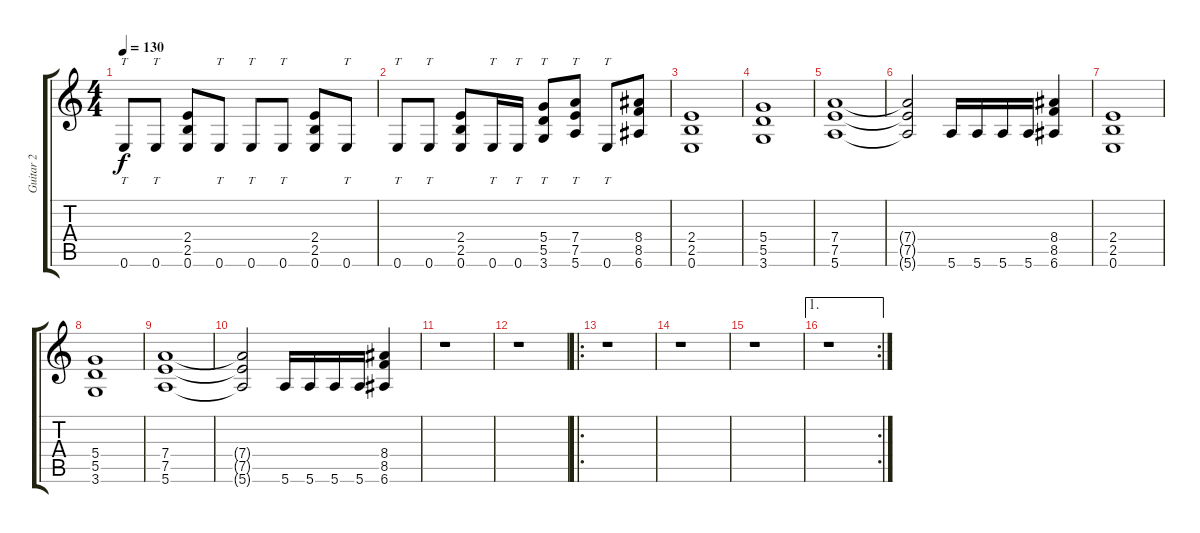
\track ("Guitar 2" "Guitar 2") {instrument distortionguitar}
\staff {score tabs}
\tuning (E4 B3 G3 D3 A2 E2) {hide}
\ts (4 4)
\tempo 130
\clef g2
\ks c
0.6.8{tt dy f} 0.6.8{tt} (2.4 2.5 0.6).8 0.6.8{tt} 0.6.8{tt} 0.6.8{tt} (2.4 2.5 0.6).8 0.6.8{tt} |
0.6.8{tt} 0.6.8{tt} (2.4 2.5 0.6).8 0.6.16{tt} 0.6.16{tt} (5.4 5.5 3.6).8{tt} (7.4 7.5 5.6).8{tt} 0.6.8{tt} (8.4 8.5 6.6).8 |
(2.4 2.5 0.6).1 |
(5.4 5.5 3.6).1 |
(7.4 7.5 5.6).1 |
(7.4{t} 7.5{t} 5.6{t}).2 5.6.16 5.6.16 5.6.16 5.6.16 (8.4 8.5 6.6).4 |
(2.4 2.5 0.6).1 |
(5.4 5.5 3.6).1 |
(7.4 7.5 5.6).1 |
(7.4{t} 7.5{t} 5.6{t}).2 5.6.16 5.6.16 5.6.16 5.6.16 (8.4 8.5 6.6).4 |
r.1 |
r.1 |
\ro
r.1 |
r.1 |
r.1 |
\ae 1
\rc 2
r.1
